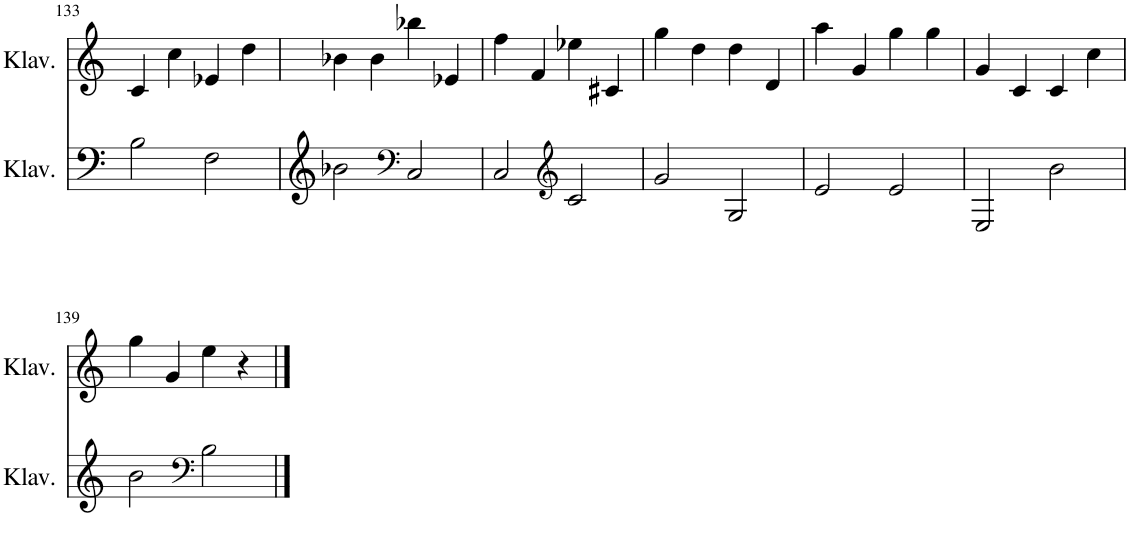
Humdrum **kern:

**kern	**kern
*part2	*part1
*staff2	*staff1
*I"Klavier	*I"Klavier
*I'Klav.	*I'Klav.
!!LO:PB:g=z
*clefF4	*clefG2
*k[]	*k[]
*M4/4	*M4/4
=133	=133
2B\	4c/
.	4cc\
2F\	4e-X/
.	4dd\
=134	=134
2b-X\	4b-X\
.	4b-\
*clefF4	*
2C/	4bb-X\
.	4e-X/
=135	=135
2C/	4ff\
.	4f/
*clefG2	*
2c/	4ee-X\
.	4c#X/
=136	=136
2g/	4gg\
.	4dd\
2G/	4dd\
.	4d/
=137	=137
2e/	4aa\
.	4g/
2e/	4gg\
.	4gg\
=138	=138
2E/	4g/
.	4c/
2b\	4c/
.	4cc\
!!LO:LB:g=z
=139	=139
2b\	4gg\
.	4g/
*clefF4	*
2B\	4ee\
.	4r
==	==
*-	*-
